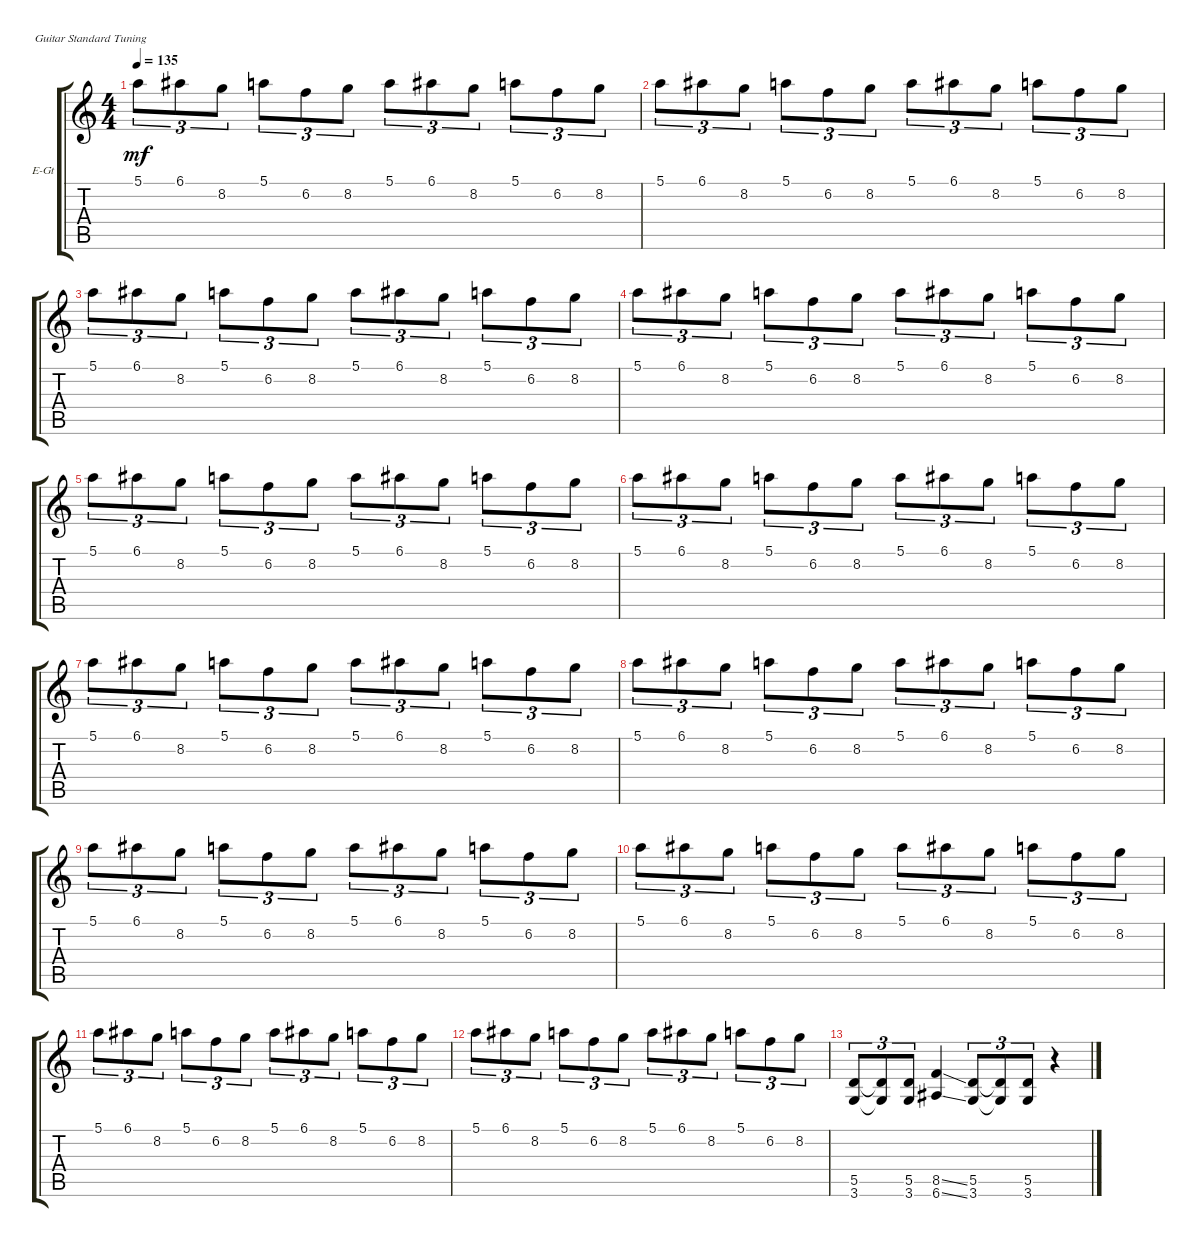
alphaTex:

\defaultSystemsLayout 4
\bracketExtendMode groupsimilarinstruments
\firstSystemTrackNameOrientation horizontal
\otherSystemsTrackNameOrientation horizontal
\track ("Electric Guitar" "E-Gt") {instrument distortionguitar}
\staff {score tabs}
\tuning (E4 B3 G3 D3 A2 E2)
\ts (4 4)
\tempo 135
\clef g2
\ks c
5.1.8{tu (3 2) dy mf} 6.1.8{tu (3 2)} 8.2.8{tu (3 2)} 5.1.8{tu (3 2)} 6.2.8{tu (3 2)} 8.2.8{tu (3 2)} 5.1.8{tu (3 2)} 6.1.8{tu (3 2)} 8.2.8{tu (3 2)} 5.1.8{tu (3 2)} 6.2.8{tu (3 2)} 8.2.8{tu (3 2)} |
5.1.8{tu (3 2)} 6.1.8{tu (3 2)} 8.2.8{tu (3 2)} 5.1.8{tu (3 2)} 6.2.8{tu (3 2)} 8.2.8{tu (3 2)} 5.1.8{tu (3 2)} 6.1.8{tu (3 2)} 8.2.8{tu (3 2)} 5.1.8{tu (3 2)} 6.2.8{tu (3 2)} 8.2.8{tu (3 2)} |
5.1.8{tu (3 2)} 6.1.8{tu (3 2)} 8.2.8{tu (3 2)} 5.1.8{tu (3 2)} 6.2.8{tu (3 2)} 8.2.8{tu (3 2)} 5.1.8{tu (3 2)} 6.1.8{tu (3 2)} 8.2.8{tu (3 2)} 5.1.8{tu (3 2)} 6.2.8{tu (3 2)} 8.2.8{tu (3 2)} |
5.1.8{tu (3 2)} 6.1.8{tu (3 2)} 8.2.8{tu (3 2)} 5.1.8{tu (3 2)} 6.2.8{tu (3 2)} 8.2.8{tu (3 2)} 5.1.8{tu (3 2)} 6.1.8{tu (3 2)} 8.2.8{tu (3 2)} 5.1.8{tu (3 2)} 6.2.8{tu (3 2)} 8.2.8{tu (3 2)} |
5.1.8{tu (3 2)} 6.1.8{tu (3 2)} 8.2.8{tu (3 2)} 5.1.8{tu (3 2)} 6.2.8{tu (3 2)} 8.2.8{tu (3 2)} 5.1.8{tu (3 2)} 6.1.8{tu (3 2)} 8.2.8{tu (3 2)} 5.1.8{tu (3 2)} 6.2.8{tu (3 2)} 8.2.8{tu (3 2)} |
5.1.8{tu (3 2)} 6.1.8{tu (3 2)} 8.2.8{tu (3 2)} 5.1.8{tu (3 2)} 6.2.8{tu (3 2)} 8.2.8{tu (3 2)} 5.1.8{tu (3 2)} 6.1.8{tu (3 2)} 8.2.8{tu (3 2)} 5.1.8{tu (3 2)} 6.2.8{tu (3 2)} 8.2.8{tu (3 2)} |
5.1.8{tu (3 2)} 6.1.8{tu (3 2)} 8.2.8{tu (3 2)} 5.1.8{tu (3 2)} 6.2.8{tu (3 2)} 8.2.8{tu (3 2)} 5.1.8{tu (3 2)} 6.1.8{tu (3 2)} 8.2.8{tu (3 2)} 5.1.8{tu (3 2)} 6.2.8{tu (3 2)} 8.2.8{tu (3 2)} |
5.1.8{tu (3 2)} 6.1.8{tu (3 2)} 8.2.8{tu (3 2)} 5.1.8{tu (3 2)} 6.2.8{tu (3 2)} 8.2.8{tu (3 2)} 5.1.8{tu (3 2)} 6.1.8{tu (3 2)} 8.2.8{tu (3 2)} 5.1.8{tu (3 2)} 6.2.8{tu (3 2)} 8.2.8{tu (3 2)} |
5.1.8{tu (3 2)} 6.1.8{tu (3 2)} 8.2.8{tu (3 2)} 5.1.8{tu (3 2)} 6.2.8{tu (3 2)} 8.2.8{tu (3 2)} 5.1.8{tu (3 2)} 6.1.8{tu (3 2)} 8.2.8{tu (3 2)} 5.1.8{tu (3 2)} 6.2.8{tu (3 2)} 8.2.8{tu (3 2)} |
5.1.8{tu (3 2)} 6.1.8{tu (3 2)} 8.2.8{tu (3 2)} 5.1.8{tu (3 2)} 6.2.8{tu (3 2)} 8.2.8{tu (3 2)} 5.1.8{tu (3 2)} 6.1.8{tu (3 2)} 8.2.8{tu (3 2)} 5.1.8{tu (3 2)} 6.2.8{tu (3 2)} 8.2.8{tu (3 2)} |
5.1.8{tu (3 2)} 6.1.8{tu (3 2)} 8.2.8{tu (3 2)} 5.1.8{tu (3 2)} 6.2.8{tu (3 2)} 8.2.8{tu (3 2)} 5.1.8{tu (3 2)} 6.1.8{tu (3 2)} 8.2.8{tu (3 2)} 5.1.8{tu (3 2)} 6.2.8{tu (3 2)} 8.2.8{tu (3 2)} |
5.1.8{tu (3 2)} 6.1.8{tu (3 2)} 8.2.8{tu (3 2)} 5.1.8{tu (3 2)} 6.2.8{tu (3 2)} 8.2.8{tu (3 2)} 5.1.8{tu (3 2)} 6.1.8{tu (3 2)} 8.2.8{tu (3 2)} 5.1.8{tu (3 2)} 6.2.8{tu (3 2)} 8.2.8{tu (3 2)} |
(3.6 5.5).8{tu (3 2)} (3.6{t} 5.5{t}).8{tu (3 2)} (5.5 3.6).8{tu (3 2)} (6.6{ss} 8.5{ss}).4 (3.6 5.5).8{tu (3 2)} (3.6{t} 5.5{t}).8{tu (3 2)} (3.6 5.5).8{tu (3 2)} r.4
